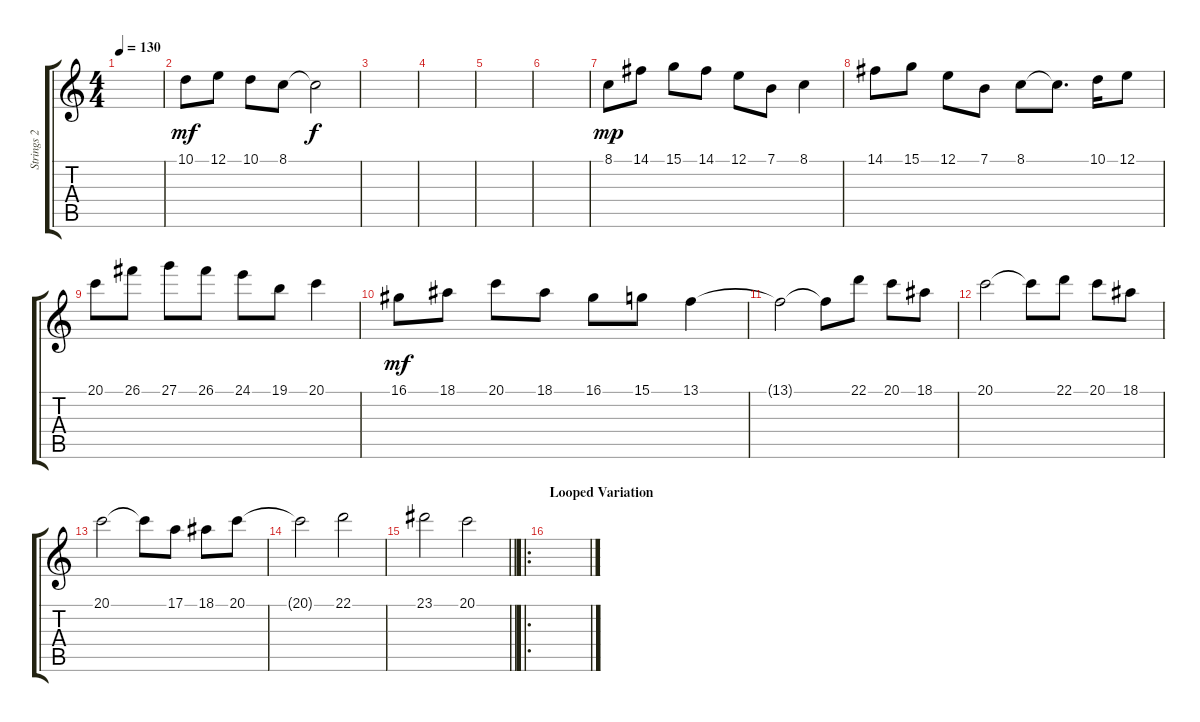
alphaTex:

\track ("Strings 2 / Flute 2" "Strings 2 ") {instrument tremolostrings}
\staff {score tabs}
\tuning (E4 B3 G3 D3 A2 E2) {hide}
\ts (4 4)
\tempo 130
\clef g2
\ks c
|
10.1.8{dy mf} 12.1.8 10.1.8 8.1.8 8.1{t}.2{dy f} |
|
|
|
|
8.1.8{dy mp balance 12 instrument flute} 14.1.8 15.1.8 14.1.8 12.1.8 7.1.8 8.1.4 |
14.1.8 15.1.8 12.1.8 7.1.8 8.1.8 8.1{t}.8{d} 10.1.16 12.1.8 |
20.1.8 26.1.8 27.1.8 26.1.8 24.1.8 19.1.8 20.1.4 |
16.1.8{dy mf} 18.1.8 20.1.8 18.1.8 16.1.8 15.1.8 13.1.4 |
13.1{t}.2 13.1{t}.8 22.1.8 20.1.8 18.1.8 |
20.1.2 20.1{t}.8 22.1.8 20.1.8 18.1.8 |
20.1.2 20.1{t}.8 17.1.8 18.1.8 20.1.8 |
20.1{t}.2 22.1.2 |
\barLineRight lightlight
23.1.2 20.1.2 |
\ro
\section ("" "Looped Variation")
